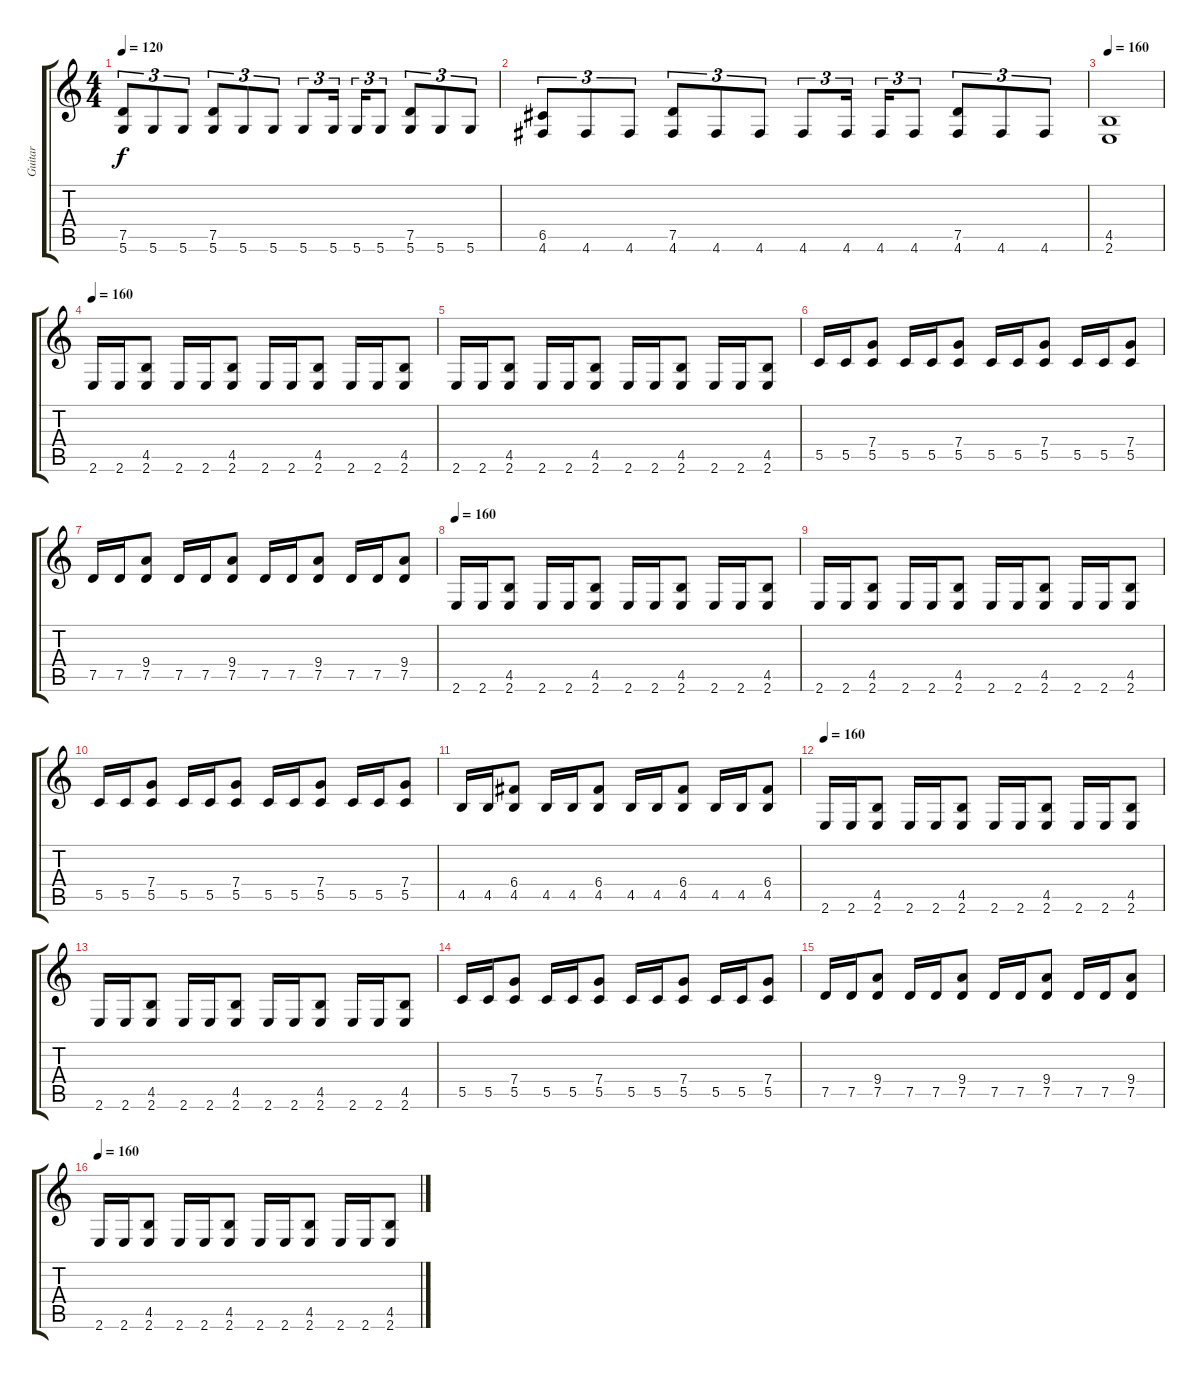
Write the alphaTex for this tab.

\track ("Guitar" "Guitar") {instrument distortionguitar}
\staff {score tabs}
\tuning (D4 A3 F3 C3 G2 D2) {hide}
\ts (4 4)
\tempo 120
\clef g2
\ks c
(7.5 5.6).8{tu (3 2) dy f} 5.6.8{tu (3 2)} 5.6.8{tu (3 2)} (7.5 5.6).8{tu (3 2)} 5.6.8{tu (3 2)} 5.6.8{tu (3 2)} 5.6.8{tu (3 2)} 5.6.16{tu (3 2)} 5.6.16{tu (3 2)} 5.6.8{tu (3 2)} (7.5 5.6).8{tu (3 2)} 5.6.8{tu (3 2)} 5.6.8{tu (3 2)} |
(6.5 4.6).8{tu (3 2)} 4.6.8{tu (3 2)} 4.6.8{tu (3 2)} (7.5 4.6).8{tu (3 2)} 4.6.8{tu (3 2)} 4.6.8{tu (3 2)} 4.6.8{tu (3 2)} 4.6.16{tu (3 2)} 4.6.16{tu (3 2)} 4.6.8{tu (3 2)} (7.5 4.6).8{tu (3 2)} 4.6.8{tu (3 2)} 4.6.8{tu (3 2)} |
\tempo 160
(4.5 2.6).1 |
\tempo 160
2.6.16 2.6.16 (4.5 2.6).8 2.6.16 2.6.16 (4.5 2.6).8 2.6.16 2.6.16 (4.5 2.6).8 2.6.16 2.6.16 (4.5 2.6).8 |
2.6.16 2.6.16 (4.5 2.6).8 2.6.16 2.6.16 (4.5 2.6).8 2.6.16 2.6.16 (4.5 2.6).8 2.6.16 2.6.16 (4.5 2.6).8 |
5.5.16 5.5.16 (7.4 5.5).8 5.5.16 5.5.16 (7.4 5.5).8 5.5.16 5.5.16 (7.4 5.5).8 5.5.16 5.5.16 (7.4 5.5).8 |
7.5.16 7.5.16 (9.4 7.5).8 7.5.16 7.5.16 (9.4 7.5).8 7.5.16 7.5.16 (9.4 7.5).8 7.5.16 7.5.16 (9.4 7.5).8 |
\tempo 160
2.6.16 2.6.16 (4.5 2.6).8 2.6.16 2.6.16 (4.5 2.6).8 2.6.16 2.6.16 (4.5 2.6).8 2.6.16 2.6.16 (4.5 2.6).8 |
2.6.16 2.6.16 (4.5 2.6).8 2.6.16 2.6.16 (4.5 2.6).8 2.6.16 2.6.16 (4.5 2.6).8 2.6.16 2.6.16 (4.5 2.6).8 |
5.5.16 5.5.16 (7.4 5.5).8 5.5.16 5.5.16 (7.4 5.5).8 5.5.16 5.5.16 (7.4 5.5).8 5.5.16 5.5.16 (7.4 5.5).8 |
4.5.16 4.5.16 (6.4 4.5).8 4.5.16 4.5.16 (6.4 4.5).8 4.5.16 4.5.16 (6.4 4.5).8 4.5.16 4.5.16 (6.4 4.5).8 |
\tempo 160
2.6.16 2.6.16 (4.5 2.6).8 2.6.16 2.6.16 (4.5 2.6).8 2.6.16 2.6.16 (4.5 2.6).8 2.6.16 2.6.16 (4.5 2.6).8 |
2.6.16 2.6.16 (4.5 2.6).8 2.6.16 2.6.16 (4.5 2.6).8 2.6.16 2.6.16 (4.5 2.6).8 2.6.16 2.6.16 (4.5 2.6).8 |
5.5.16 5.5.16 (7.4 5.5).8 5.5.16 5.5.16 (7.4 5.5).8 5.5.16 5.5.16 (7.4 5.5).8 5.5.16 5.5.16 (7.4 5.5).8 |
7.5.16 7.5.16 (9.4 7.5).8 7.5.16 7.5.16 (9.4 7.5).8 7.5.16 7.5.16 (9.4 7.5).8 7.5.16 7.5.16 (9.4 7.5).8 |
\tempo 160
2.6.16 2.6.16 (4.5 2.6).8 2.6.16 2.6.16 (4.5 2.6).8 2.6.16 2.6.16 (4.5 2.6).8 2.6.16 2.6.16 (4.5 2.6).8
